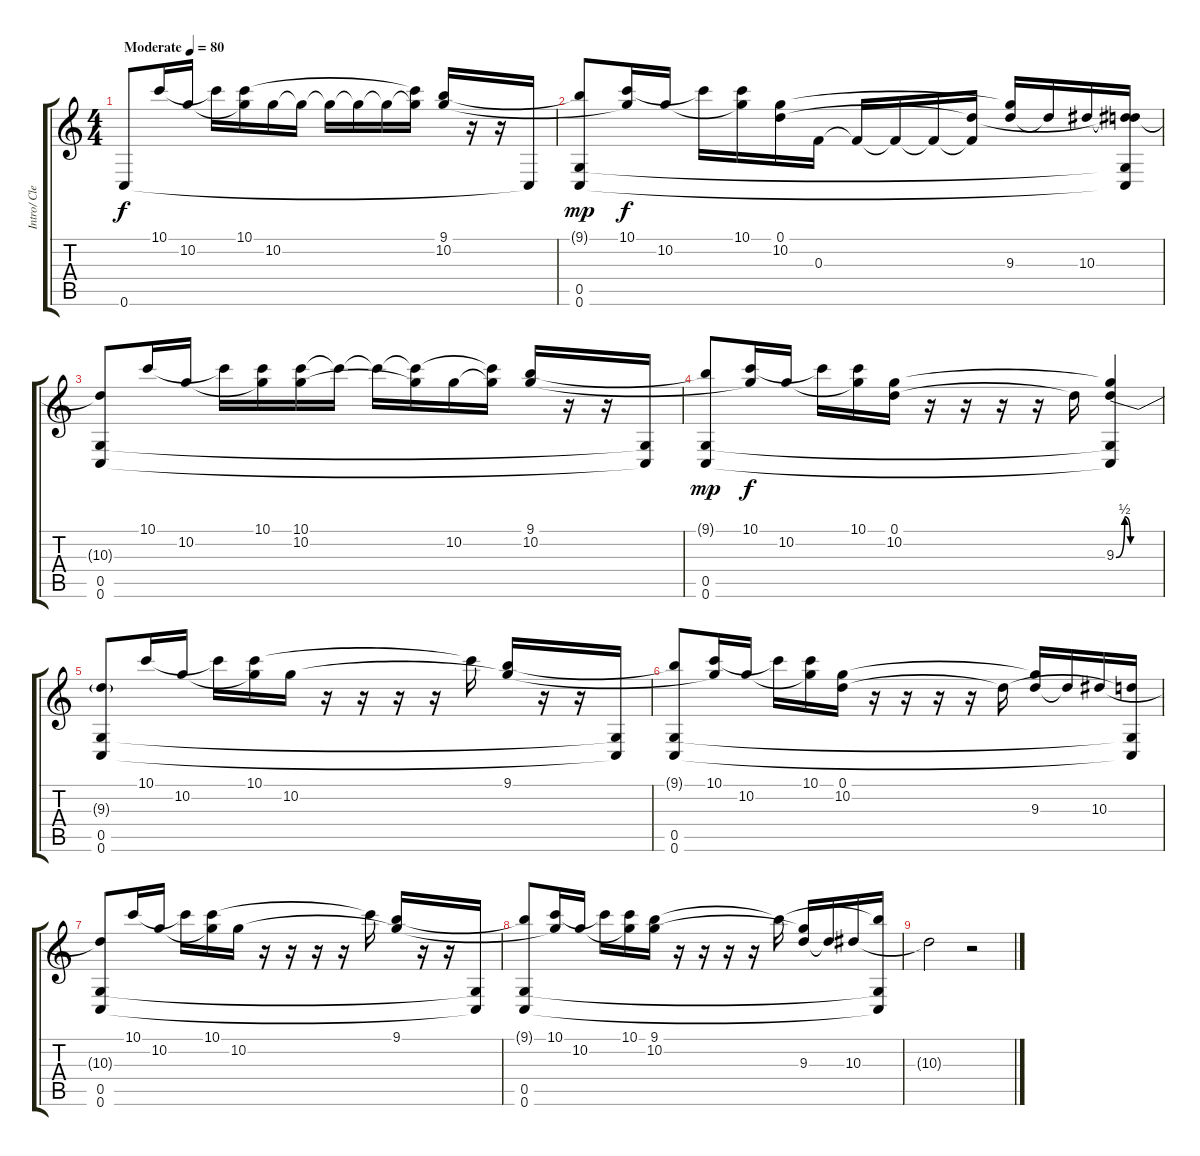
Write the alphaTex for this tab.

\track ("Intro/ Clean Guitar" "Intro/ Cle") {instrument electricguitarjazz}
\staff {score tabs}
\tuning (D4 A3 F3 C3 G2 C2) {hide}
\ts (4 4)
\tempo (80 "Moderate")
\clef g2
\ks c
0.6.8{dy f balance 4 instrument electricguitarjazz} 10.1.16 10.2.16 10.1{t}.16 (10.1 10.2{t}).16 10.2.16 10.2{t}.16 10.2{t}.16 10.2{t}.16 10.2{t}.16 (10.1{t} 10.2{t}).16 (9.1 10.2).16 r.16 r.16 0.6{t}.16 |
(9.1{t} 0.5 0.6).8{dy mp} (10.1 10.2{t}).16{dy f balance 12} 10.2.16 10.1{t}.16 (10.1 10.2{t}).16 (0.1 10.2).16 0.3.16 0.3{t}.16 0.3{t}.16 0.3{t}.16 (0.1{t} 0.3{t}).16 (10.2{t} 9.3).16 9.3{t}.16 10.3.16 (0.1{t} 10.3{t} 0.5{t} 0.6{t}).16 |
(10.3{t} 0.5 0.6).8 10.1.16{balance 4} 10.2.16 10.1{t}.16 (10.1 10.2{t}).16 (10.1 10.2).16 10.1{t}.16 10.1{t}.16 (10.1{t} 10.2{t}).16 10.2.16 (10.1{t} 10.2{t}).16 (9.1 10.2).16 r.16 r.16 (0.5{t} 0.6{t}).16 |
(9.1{t} 0.5 0.6).8{dy mp} (10.1 10.2{t}).16{dy f balance 12} 10.2.16 10.1{t}.16 (10.1 10.2{t}).16 (0.1 10.2).16 r.16 r.16 r.16 r.16 0.1{t}.16 (10.2{t} 9.3{be (custom 0 0 12 2 20 0 30 0 60 0)} 0.5{t} 0.6{t}).4 |
(9.3{t} 0.5 0.6).8 10.1.16{balance 4} 10.2.16 10.1{t}.16 (10.1 10.2{t}).16 10.2.16 r.16 r.16 r.16 r.16 10.1{t}.16 (9.1 10.2{t}).16 r.16 r.16 (0.5{t} 0.6{t}).16 |
(9.1{t} 0.5 0.6).8 (10.1 10.2{t}).16{balance 12} 10.2.16 10.1{t}.16 (10.1 10.2{t}).16 (0.1 10.2).16 r.16 r.16 r.16 r.16 0.1{t}.16 (10.2{t} 9.3).16 9.3{t}.16 10.3.16 (0.1{t} 0.5{t} 0.6{t}).16 |
(10.3{t} 0.5 0.6).8 10.1.16{balance 4} 10.2.16 10.1{t}.16 (10.1 10.2{t}).16 10.2.16 r.16 r.16 r.16 r.16 10.1{t}.16 (9.1 10.2{t}).16 r.16 r.16 (0.5{t} 0.6{t}).16 |
(9.1{t} 0.5 0.6).8 (10.1 10.2{t}).16{balance 12} 10.2.16 10.1{t}.16 (10.1 10.2{t}).16 (9.1 10.2).16 r.16 r.16 r.16 r.16 9.1{t}.16 (10.2{t} 9.3).16 9.3{t}.16 10.3.16 (9.1{t} 0.5{t} 0.6{t}).16 |
10.3{t}.2 r.2
